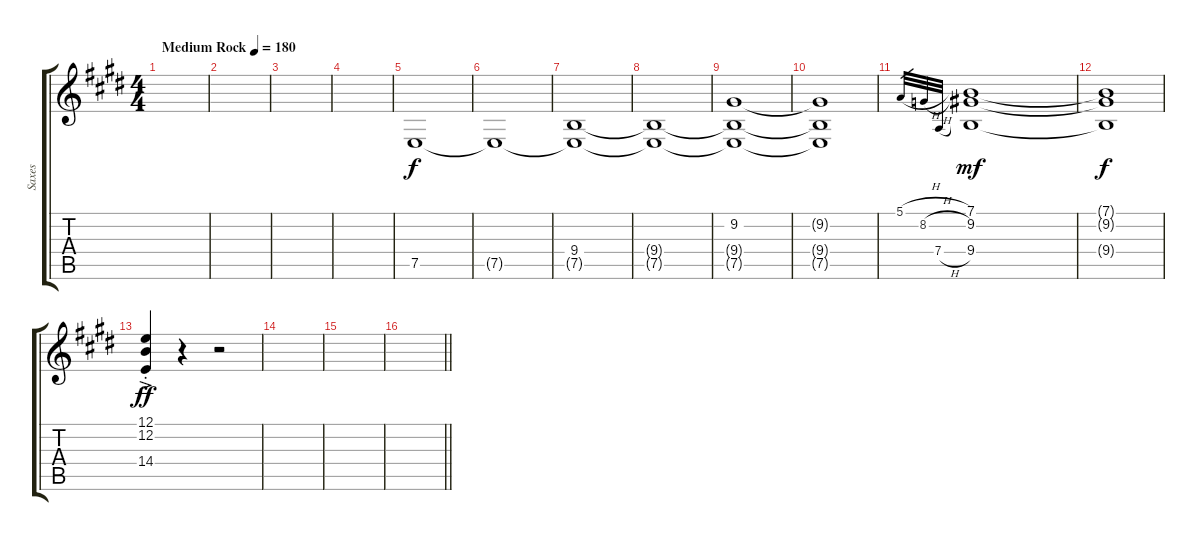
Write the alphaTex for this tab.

\track ("Saxes" "Saxes") {instrument baritonesax bank 255}
\staff {score tabs}
\tuning (E4 B3 G3 D3 A2 E2) {hide}
\ts (4 4)
\tempo (180 "Medium Rock")
\clef g2
\ks e
|
|
|
|
7.5.1 |
7.5{t}.1 |
(9.4 7.5{t}).1 |
(9.4{t} 7.5{t}).1 |
(9.2 9.4{t} 7.5{t}).1 |
(9.2{t} 9.4{t} 7.5{t}).1 |
5.1{h}.32{gr dy f} 8.2{h}.32{gr} 7.4{h}.32{gr} (7.1 9.2 9.4).1{dy mf} |
(7.1{t} 9.2{t} 9.4{t}).1{dy f} |
(12.1{ac st} 12.2{ac st} 14.4{ac st}).4{dy ff} r.4 r.2 |
|
|
\barLineRight lightlight
